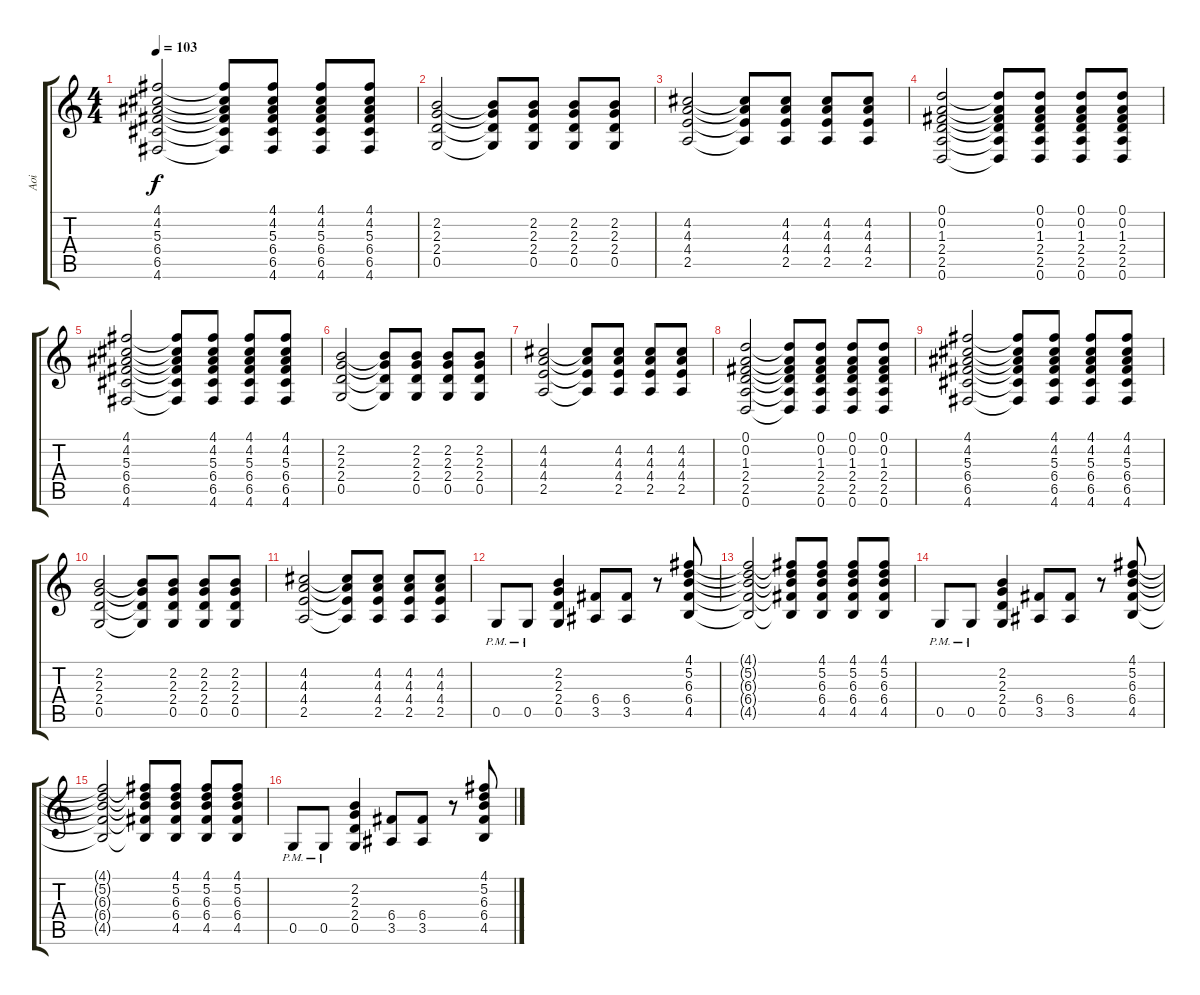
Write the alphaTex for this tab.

\track ("Aoi" "Aoi") {instrument acousticguitarsteel}
\staff {score tabs}
\tuning (D4 A3 F3 C3 G2 D2) {hide}
\ts (4 4)
\tempo 103
\clef g2
\ks c
(4.1 4.2 5.3 6.4 6.5 4.6).2{dy f} (4.1{t} 4.2{t} 5.3{t} 6.4{t} 6.5{t} 4.6{t}).8 (4.1 4.2 5.3 6.4 6.5 4.6).8 (4.1 4.2 5.3 6.4 6.5 4.6).8 (4.1 4.2 5.3 6.4 6.5 4.6).8 |
(2.2 2.3 2.4 0.5).2 (2.2{t} 2.3{t} 2.4{t} 0.5{t}).8 (2.2 2.3 2.4 0.5).8 (2.2 2.3 2.4 0.5).8 (2.2 2.3 2.4 0.5).8 |
(4.2 4.3 4.4 2.5).2 (4.2{t} 4.3{t} 4.4{t} 2.5{t}).8 (4.2 4.3 4.4 2.5).8 (4.2 4.3 4.4 2.5).8 (4.2 4.3 4.4 2.5).8 |
(0.1 0.2 1.3 2.4 2.5 0.6).2 (0.1{t} 0.2{t} 1.3{t} 2.4{t} 2.5{t} 0.6{t}).8 (0.1 0.2 1.3 2.4 2.5 0.6).8 (0.1 0.2 1.3 2.4 2.5 0.6).8 (0.1 0.2 1.3 2.4 2.5 0.6).8 |
(4.1 4.2 5.3 6.4 6.5 4.6).2 (4.1{t} 4.2{t} 5.3{t} 6.4{t} 6.5{t} 4.6{t}).8 (4.1 4.2 5.3 6.4 6.5 4.6).8 (4.1 4.2 5.3 6.4 6.5 4.6).8 (4.1 4.2 5.3 6.4 6.5 4.6).8 |
(2.2 2.3 2.4 0.5).2 (2.2{t} 2.3{t} 2.4{t} 0.5{t}).8 (2.2 2.3 2.4 0.5).8 (2.2 2.3 2.4 0.5).8 (2.2 2.3 2.4 0.5).8 |
(4.2 4.3 4.4 2.5).2 (4.2{t} 4.3{t} 4.4{t} 2.5{t}).8 (4.2 4.3 4.4 2.5).8 (4.2 4.3 4.4 2.5).8 (4.2 4.3 4.4 2.5).8 |
(0.1 0.2 1.3 2.4 2.5 0.6).2 (0.1{t} 0.2{t} 1.3{t} 2.4{t} 2.5{t} 0.6{t}).8 (0.1 0.2 1.3 2.4 2.5 0.6).8 (0.1 0.2 1.3 2.4 2.5 0.6).8 (0.1 0.2 1.3 2.4 2.5 0.6).8 |
(4.1 4.2 5.3 6.4 6.5 4.6).2 (4.1{t} 4.2{t} 5.3{t} 6.4{t} 6.5{t} 4.6{t}).8 (4.1 4.2 5.3 6.4 6.5 4.6).8 (4.1 4.2 5.3 6.4 6.5 4.6).8 (4.1 4.2 5.3 6.4 6.5 4.6).8 |
(2.2 2.3 2.4 0.5).2 (2.2{t} 2.3{t} 2.4{t} 0.5{t}).8 (2.2 2.3 2.4 0.5).8 (2.2 2.3 2.4 0.5).8 (2.2 2.3 2.4 0.5).8 |
(4.2 4.3 4.4 2.5).2 (4.2{t} 4.3{t} 4.4{t} 2.5{t}).8 (4.2 4.3 4.4 2.5).8 (4.2 4.3 4.4 2.5).8 (4.2 4.3 4.4 2.5).8 |
0.5{pm}.8 0.5{pm}.8 (2.2 2.3 2.4 0.5).4 (6.4 3.5).8 (6.4 3.5).8 r.8 (4.1 5.2 6.3 6.4 4.5).8 |
(4.1{t} 5.2{t} 6.3{t} 6.4{t} 4.5{t}).2 (4.1{t} 5.2{t} 6.3{t} 6.4{t} 4.5{t}).8 (4.1 5.2 6.3 6.4 4.5).8 (4.1 5.2 6.3 6.4 4.5).8 (4.1 5.2 6.3 6.4 4.5).8 |
0.5{pm}.8 0.5{pm}.8 (2.2 2.3 2.4 0.5).4 (6.4 3.5).8 (6.4 3.5).8 r.8 (4.1 5.2 6.3 6.4 4.5).8 |
(4.1{t} 5.2{t} 6.3{t} 6.4{t} 4.5{t}).2 (4.1{t} 5.2{t} 6.3{t} 6.4{t} 4.5{t}).8 (4.1 5.2 6.3 6.4 4.5).8 (4.1 5.2 6.3 6.4 4.5).8 (4.1 5.2 6.3 6.4 4.5).8 |
0.5{pm}.8 0.5{pm}.8 (2.2 2.3 2.4 0.5).4 (6.4 3.5).8 (6.4 3.5).8 r.8 (4.1 5.2 6.3 6.4 4.5).8
